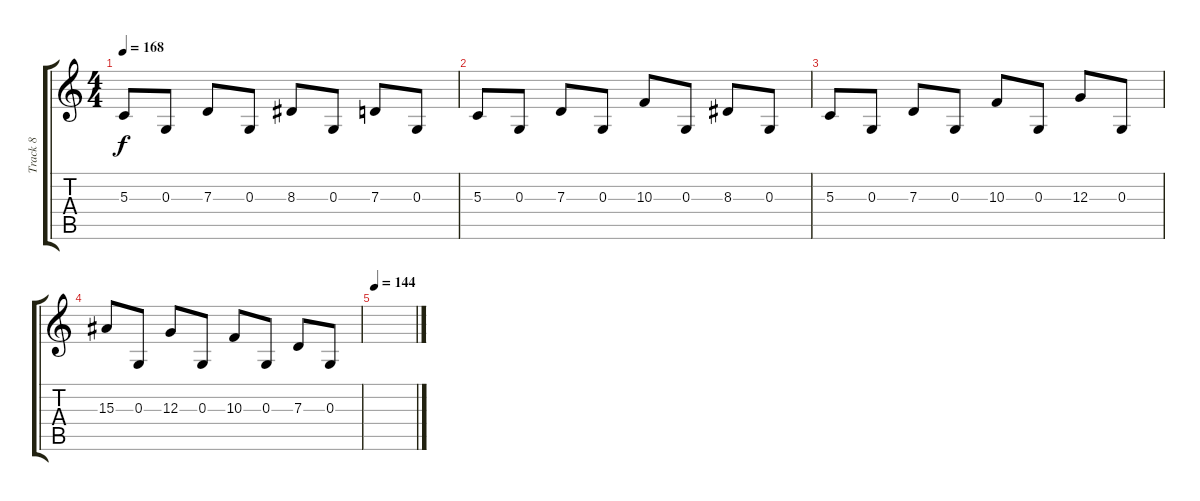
\track ("Track 8" "Track 8") {instrument harpsichord}
\staff {score tabs}
\tuning (E4 B3 G3 D3 A2 E2) {hide}
\ts (4 4)
\tempo 168
\clef g2
\ks c
5.3.8{dy f} 0.3.8 7.3.8 0.3.8 8.3.8 0.3.8 7.3.8 0.3.8 |
5.3.8 0.3.8 7.3.8 0.3.8 10.3.8 0.3.8 8.3.8 0.3.8 |
5.3.8 0.3.8 7.3.8 0.3.8 10.3.8 0.3.8 12.3.8 0.3.8 |
15.3.8 0.3.8 12.3.8 0.3.8 10.3.8 0.3.8 7.3.8 0.3.8 |
\tempo 144
